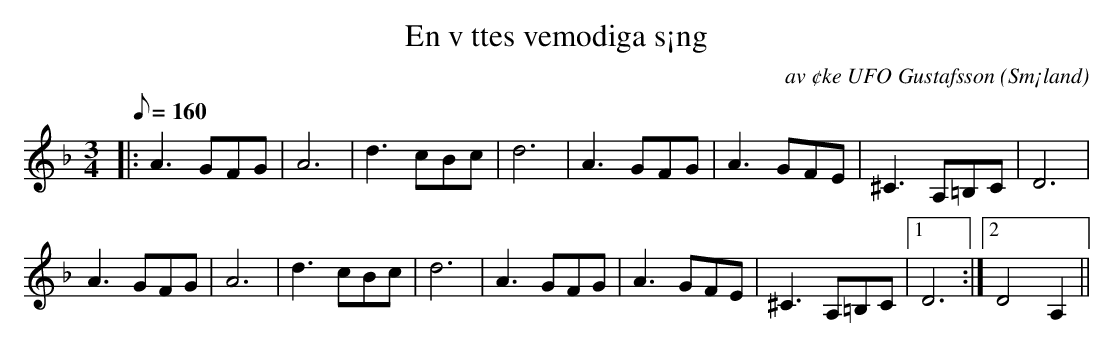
X:1
T:En v ttes vemodiga s¡ng
C:av ¢ke UFO Gustafsson
O:Sm¡land
M:3/4
L:1/8
Q:160
K:F
|: A3 GFG | A6 | d3 cBc | d6 | A3 GFG | A3 GFE | ^C3 A,=B,C | D6 |
A3 GFG | A6 | d3 cBc | d6 | A3 GFG | A3 GFE | ^C3 A,=B,C |1 D6 :|2 D4 A,2 ||
